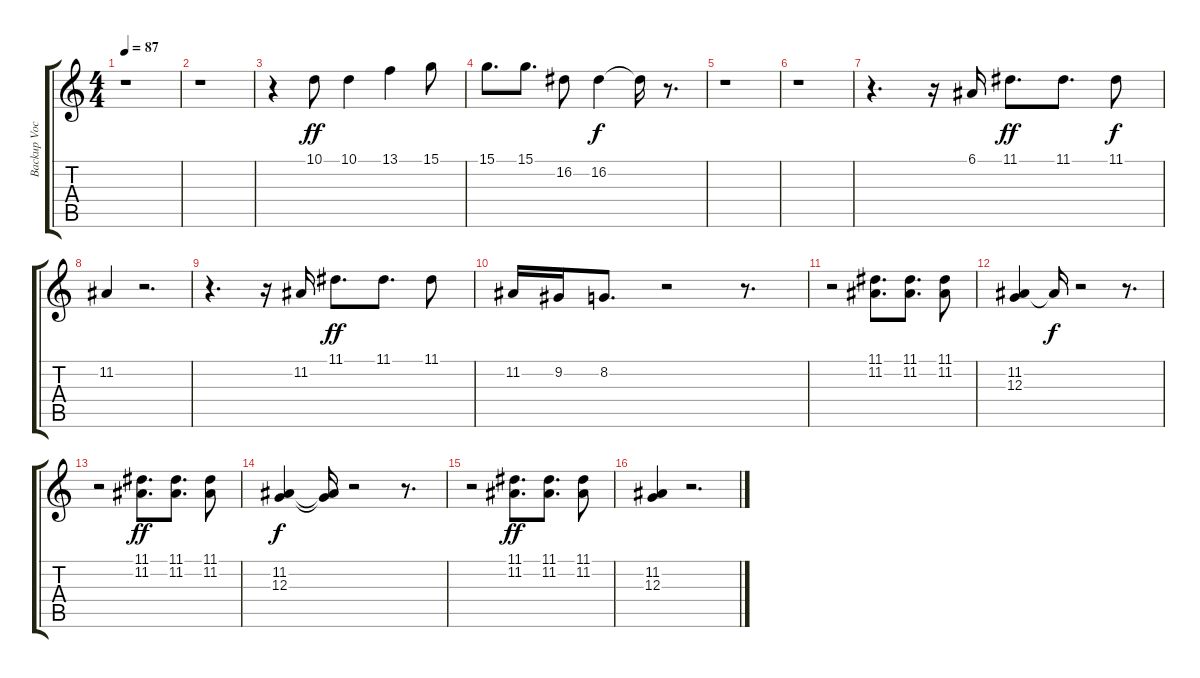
\track ("Backup Vocals" "Backup Voc") {instrument panflute}
\staff {score tabs}
\tuning (E4 B3 G3 D3 A2 E2) {hide}
\ts (4 4)
\tempo 87
\clef g2
\ks c
r.1{dy f} |
r.1 |
r.4 10.1.8{dy ff} 10.1.4 13.1.4 15.1.8 |
15.1.8{d} 15.1.8{d} 16.2.8 16.2.4{dy f} 16.2{t}.16 r.8{d} |
r.1 |
r.1 |
r.4{d} r.16 6.1.16 11.1.8{d dy ff} 11.1.8{d} 11.1.8{dy f} |
11.2.4 r.2{d} |
r.4{d} r.16 11.2.16 11.1.8{d dy ff} 11.1.8{d} 11.1.8 |
11.2.16 9.2.16 8.2.8{d} r.2 r.8{d} |
r.2 (11.1 11.2).8{d} (11.1 11.2).8{d} (11.1 11.2).8 |
(11.2 12.3).4 11.2{t}.16{dy f} r.2 r.8{d} |
r.2 (11.1 11.2).8{d dy ff} (11.1 11.2).8{d} (11.1 11.2).8 |
(11.2 12.3).4{dy f} (11.2{t} 12.3{t}).16 r.2 r.8{d} |
r.2 (11.1 11.2).8{d dy ff} (11.1 11.2).8{d} (11.1 11.2).8 |
(11.2 12.3).4 r.2{d}
